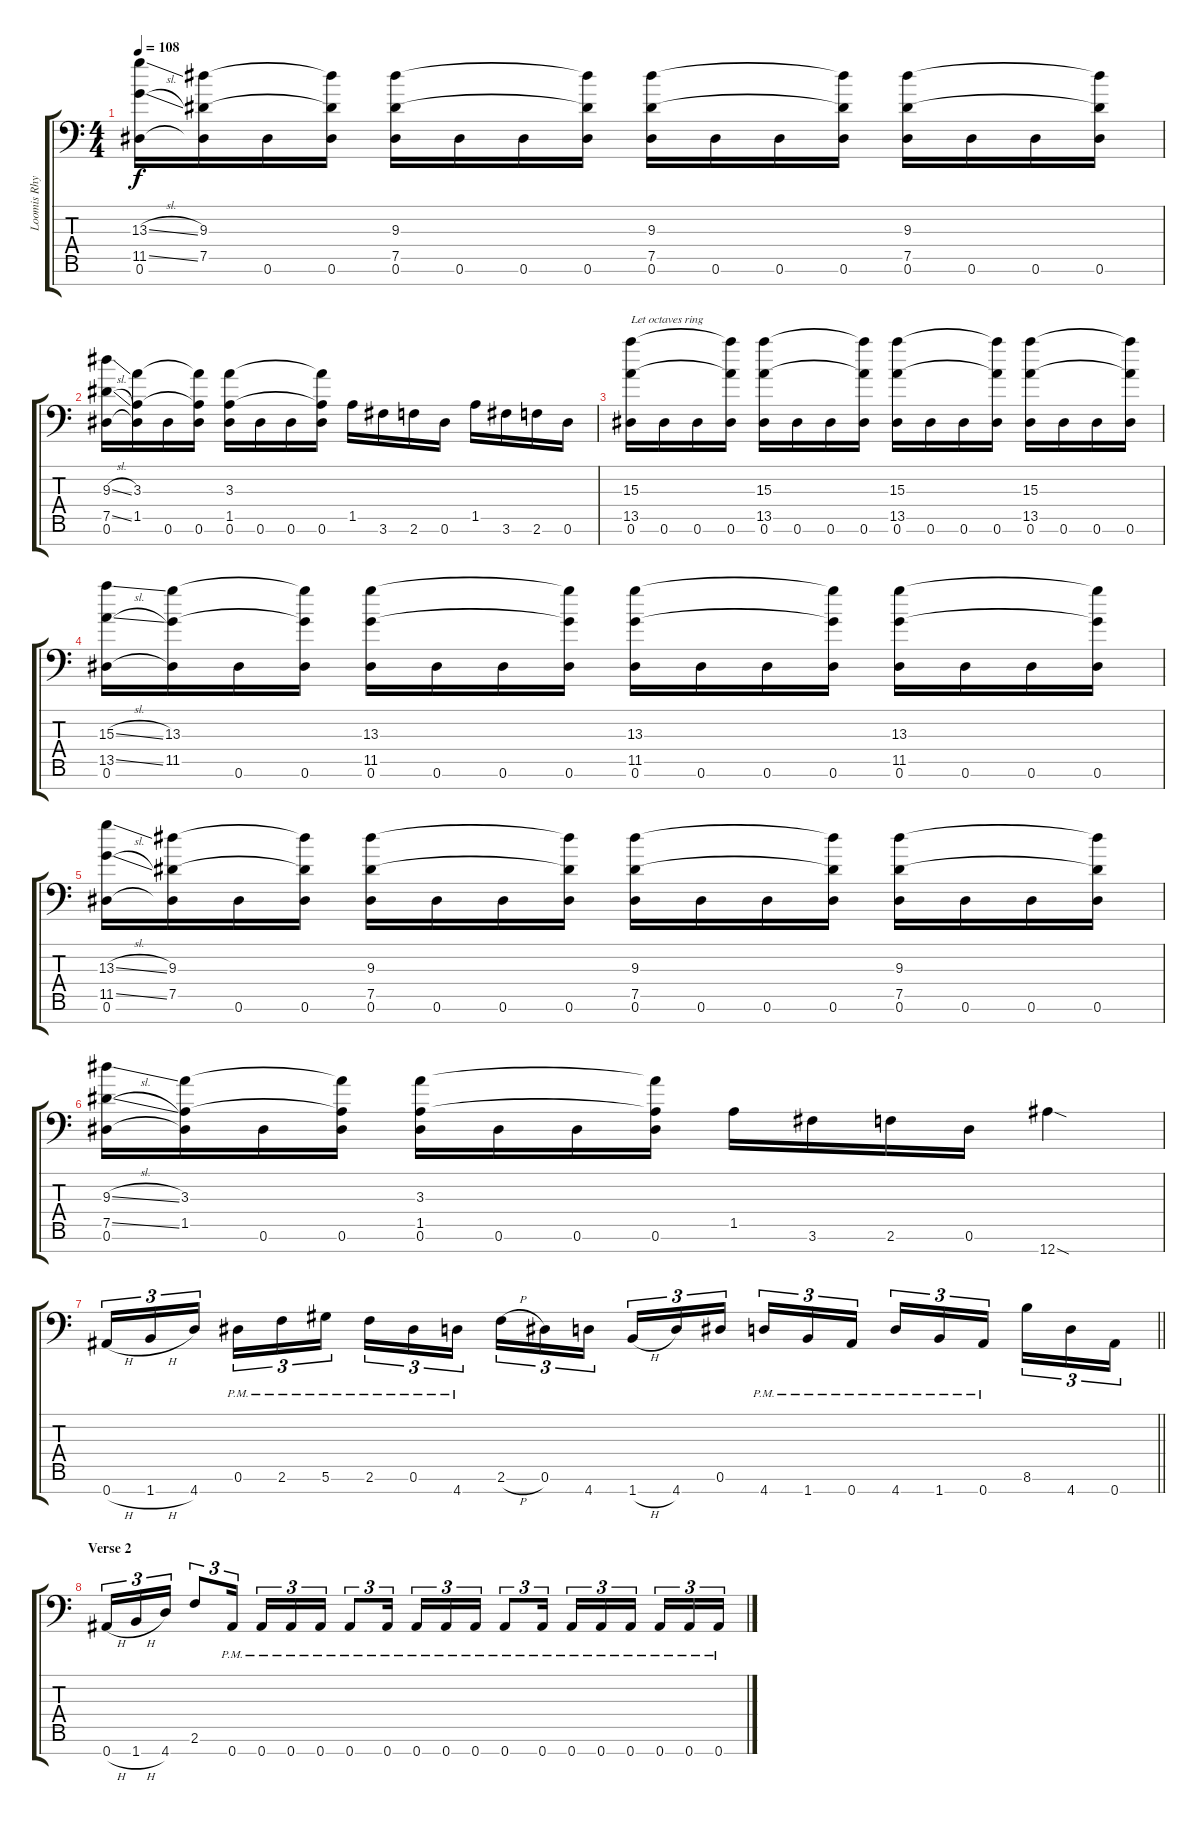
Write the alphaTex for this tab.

\track ("Loomis Rhythm 1" "Loomis Rhy") {instrument distortionguitar}
\staff {score tabs}
\tuning (Eb4 Bb3 Gb3 Db3 Ab2 Eb2 Bb1) {hide}
\ts (4 4)
\tempo 108
\clef f4
\ks c
(13.3{sl} 11.5{sl} 0.6).16{dy f} (9.3 7.5 0.6{t}).16 0.6.16 (9.3{t} 7.5{t} 0.6).16 (9.3 7.5 0.6).16 0.6.16 0.6.16 (9.3{t} 7.5{t} 0.6).16 (9.3 7.5 0.6).16 0.6.16 0.6.16 (9.3{t} 7.5{t} 0.6).16 (9.3 7.5 0.6).16 0.6.16 0.6.16 (9.3{t} 7.5{t} 0.6).16 |
(9.3{sl} 7.5{sl} 0.6).16 (3.3 1.5 0.6{t}).16 0.6.16 (3.3{t} 1.5{t} 0.6).16 (3.3 1.5 0.6).16 0.6.16 0.6.16 (3.3{t} 1.5{t} 0.6).16 1.5.16 3.6.16 2.6.16 0.6.16 1.5.16 3.6.16 2.6.16 0.6.16 |
(15.3 13.5 0.6).16{txt "Let octaves ring"} 0.6.16 0.6.16 (15.3{t} 13.5{t} 0.6).16 (15.3 13.5 0.6).16 0.6.16 0.6.16 (15.3{t} 13.5{t} 0.6).16 (15.3 13.5 0.6).16 0.6.16 0.6.16 (15.3{t} 13.5{t} 0.6).16 (15.3 13.5 0.6).16 0.6.16 0.6.16 (15.3{t} 13.5{t} 0.6).16 |
(15.3{sl} 13.5{sl} 0.6).16 (13.3 11.5 0.6{t}).16 0.6.16 (13.3{t} 11.5{t} 0.6).16 (13.3 11.5 0.6).16 0.6.16 0.6.16 (13.3{t} 11.5{t} 0.6).16 (13.3 11.5 0.6).16 0.6.16 0.6.16 (13.3{t} 11.5{t} 0.6).16 (13.3 11.5 0.6).16 0.6.16 0.6.16 (13.3{t} 11.5{t} 0.6).16 |
(13.3{sl} 11.5{sl} 0.6).16 (9.3 7.5 0.6{t}).16 0.6.16 (9.3{t} 7.5{t} 0.6).16 (9.3 7.5 0.6).16 0.6.16 0.6.16 (9.3{t} 7.5{t} 0.6).16 (9.3 7.5 0.6).16 0.6.16 0.6.16 (9.3{t} 7.5{t} 0.6).16 (9.3 7.5 0.6).16 0.6.16 0.6.16 (9.3{t} 7.5{t} 0.6).16 |
(9.3{sl} 7.5{sl} 0.6).16 (3.3 1.5 0.6{t}).16 0.6.16 (3.3{t} 1.5{t} 0.6).16 (3.3 1.5 0.6).16 0.6.16 0.6.16 (3.3{t} 1.5{t} 0.6).16 1.5.16 3.6.16 2.6.16 0.6.16 12.7{sod}.4 |
\barLineRight lightlight
0.7{h}.16{tu (3 2)} 1.7{h}.16{tu (3 2)} 4.7.16{tu (3 2) beam splitsecondary} 0.6{pm}.16{tu (3 2)} 2.6{pm}.16{tu (3 2)} 5.6{pm}.16{tu (3 2)} 2.6{pm}.16{tu (3 2)} 0.6{pm}.16{tu (3 2)} 4.7{pm}.16{tu (3 2) beam splitsecondary} 2.6{h}.16{tu (3 2)} 0.6.16{tu (3 2)} 4.7.16{tu (3 2)} 1.7{h}.16{tu (3 2)} 4.7.16{tu (3 2)} 0.6.16{tu (3 2) beam splitsecondary} 4.7{pm}.16{tu (3 2)} 1.7{pm}.16{tu (3 2)} 0.7{pm}.16{tu (3 2)} 4.7{pm}.16{tu (3 2)} 1.7{pm}.16{tu (3 2)} 0.7{pm}.16{tu (3 2) beam splitsecondary} 8.6.16{tu (3 2)} 4.7.16{tu (3 2)} 0.7.16{tu (3 2)} |
\section ("" "Verse 2")
0.7{h}.16{tu (3 2)} 1.7{h}.16{tu (3 2)} 4.7.16{tu (3 2)} 2.6.8{tu (3 2)} 0.7{pm}.16{tu (3 2)} 0.7{pm}.16{tu (3 2)} 0.7{pm}.16{tu (3 2)} 0.7{pm}.16{tu (3 2)} 0.7{pm}.8{tu (3 2)} 0.7{pm}.16{tu (3 2)} 0.7{pm}.16{tu (3 2)} 0.7{pm}.16{tu (3 2)} 0.7{pm}.16{tu (3 2)} 0.7{pm}.8{tu (3 2)} 0.7{pm}.16{tu (3 2)} 0.7{pm}.16{tu (3 2)} 0.7{pm}.16{tu (3 2)} 0.7{pm}.16{tu (3 2) beam splitsecondary} 0.7{pm}.16{tu (3 2)} 0.7{pm}.16{tu (3 2)} 0.7{pm}.16{tu (3 2)}
